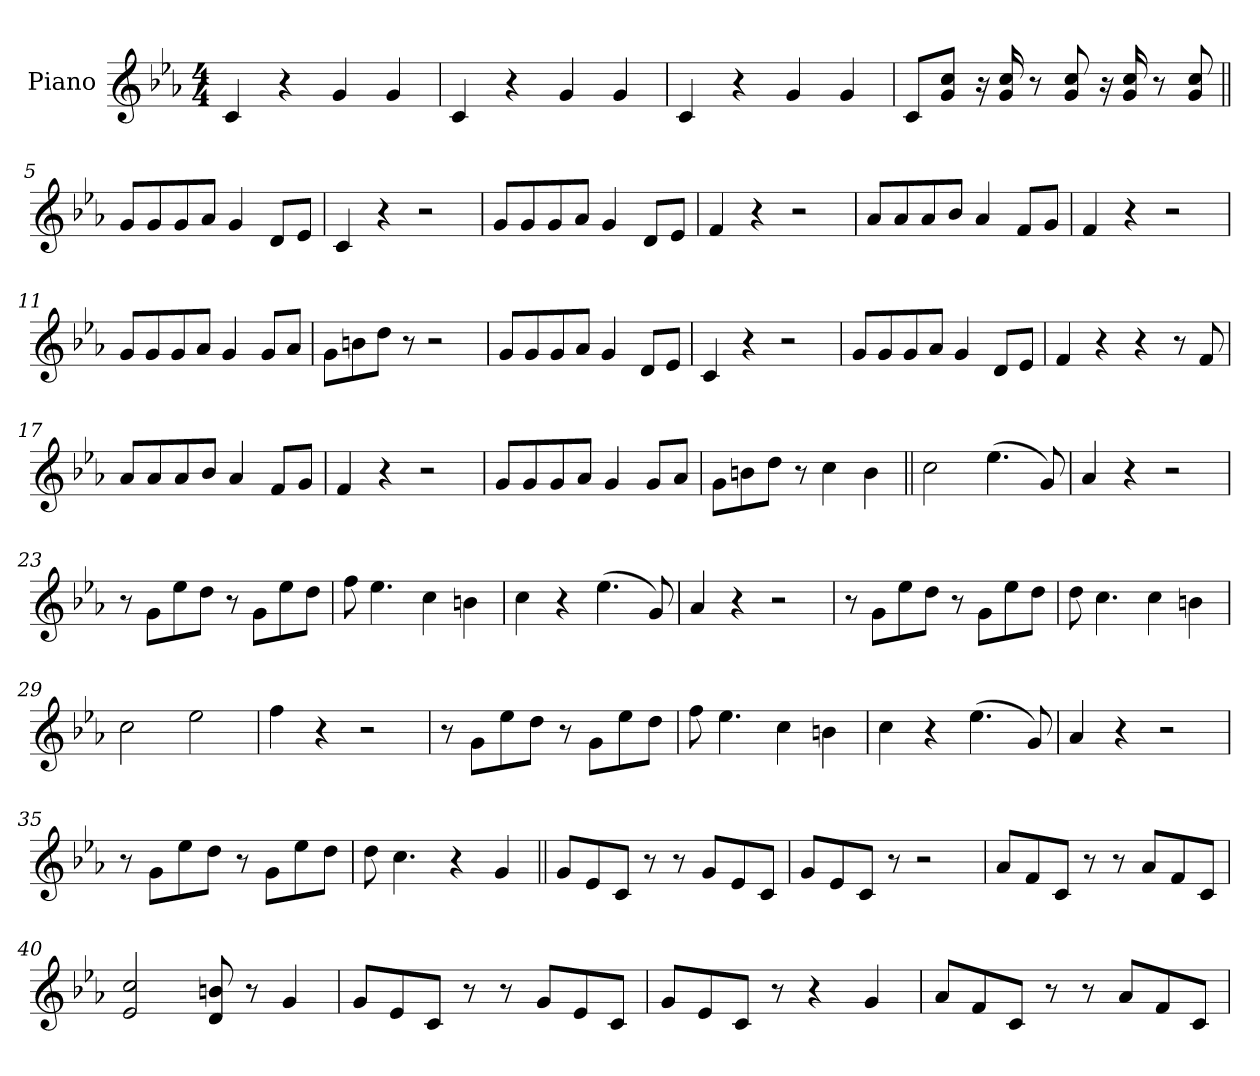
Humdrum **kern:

**kern
*part1
*staff1
*I"Piano
*I'Pno.
*clefG2
*k[b-e-a-]
*M4/4
*MM135
=1
4c!
4r
4g!
4g!
=2
4c!
4r
4g!
4g!
=3
4c!
4r
4g!
4g!
=4
8c!L
8g! 8cc!J
16r
16g! 16cc!
8r
8g! 8cc!
16r
16g! 16cc!
8r
8g! 8cc!
=5||
8gL
8g
8g
8a-J
4g
8dL
8e-J
=6
4c
4r
2r
=7
8gL
8g
8g
8a-J
4g
8dL
8e-J
=8
4f
4r
2r
=9
8a-L
8a-
8a-
8b-J
4a-
8fL
8gJ
=10
4f
4r
2r
=11
8gL
8g
8g
8a-J
4g
8gL
8a-J
=12
8gL
8bn
8ddJ
8r
2r
=13
8gL
8g
8g
8a-J
4g
8dL
8e-J
=14
4c
4r
2r
=15
8gL
8g
8g
8a-J
4g
8dL
8e-J
=16
4f
4r
4r
8r
8f
=17
8a-L
8a-
8a-
8b-J
4a-
8fL
8gJ
=18
4f
4r
2r
=19
8gL
8g
8g
8a-J
4g
8gL
8a-J
=20
8gL
8bn
8ddJ
8r
4cc
4b
=21||
2cc
(4.ee-
8g)
=22
4a-
4r
2r
=23
8r
8gL
8ee-
8ddJ
8r
8gL
8ee-
8ddJ
=24
8ff
4.ee-
4cc
4bn
=25
4cc
4r
(4.ee-
8g)
=26
4a-
4r
2r
=27
8r
8gL
8ee-
8ddJ
8r
8gL
8ee-
8ddJ
=28
8dd
4.cc
4cc
4bn
=29
2cc
2ee-
=30
4ff
4r
2r
=31
8r
8gL
8ee-
8ddJ
8r
8gL
8ee-
8ddJ
=32
8ff
4.ee-
4cc
4bn
=33
4cc
4r
(4.ee-
8g)
=34
4a-
4r
2r
=35
8r
8gL
8ee-
8ddJ
8r
8gL
8ee-
8ddJ
=36
8dd
4.cc
4r
4g!
=37||
8g!L
8e-!
8c!J
8r
8r
8g!L
8e-!
8c!J
=38
8g!L
8e-!
8c!J
8r
2r
=39
8a-!L
8f!
8c!J
8r
8r
8a-!L
8f!
8c!J
=40
2e-! 2cc!
8d! 8bn!
8r
4g!
=41
8g!L
8e-!
8c!J
8r
8r
8g!L
8e-!
8c!J
=42
8g!L
8e-!
8c!J
8r
4r
4g!
=43
8a-!L
8f!
8c!J
8r
8r
8a-!L
8f!
8c!J
=
*-
